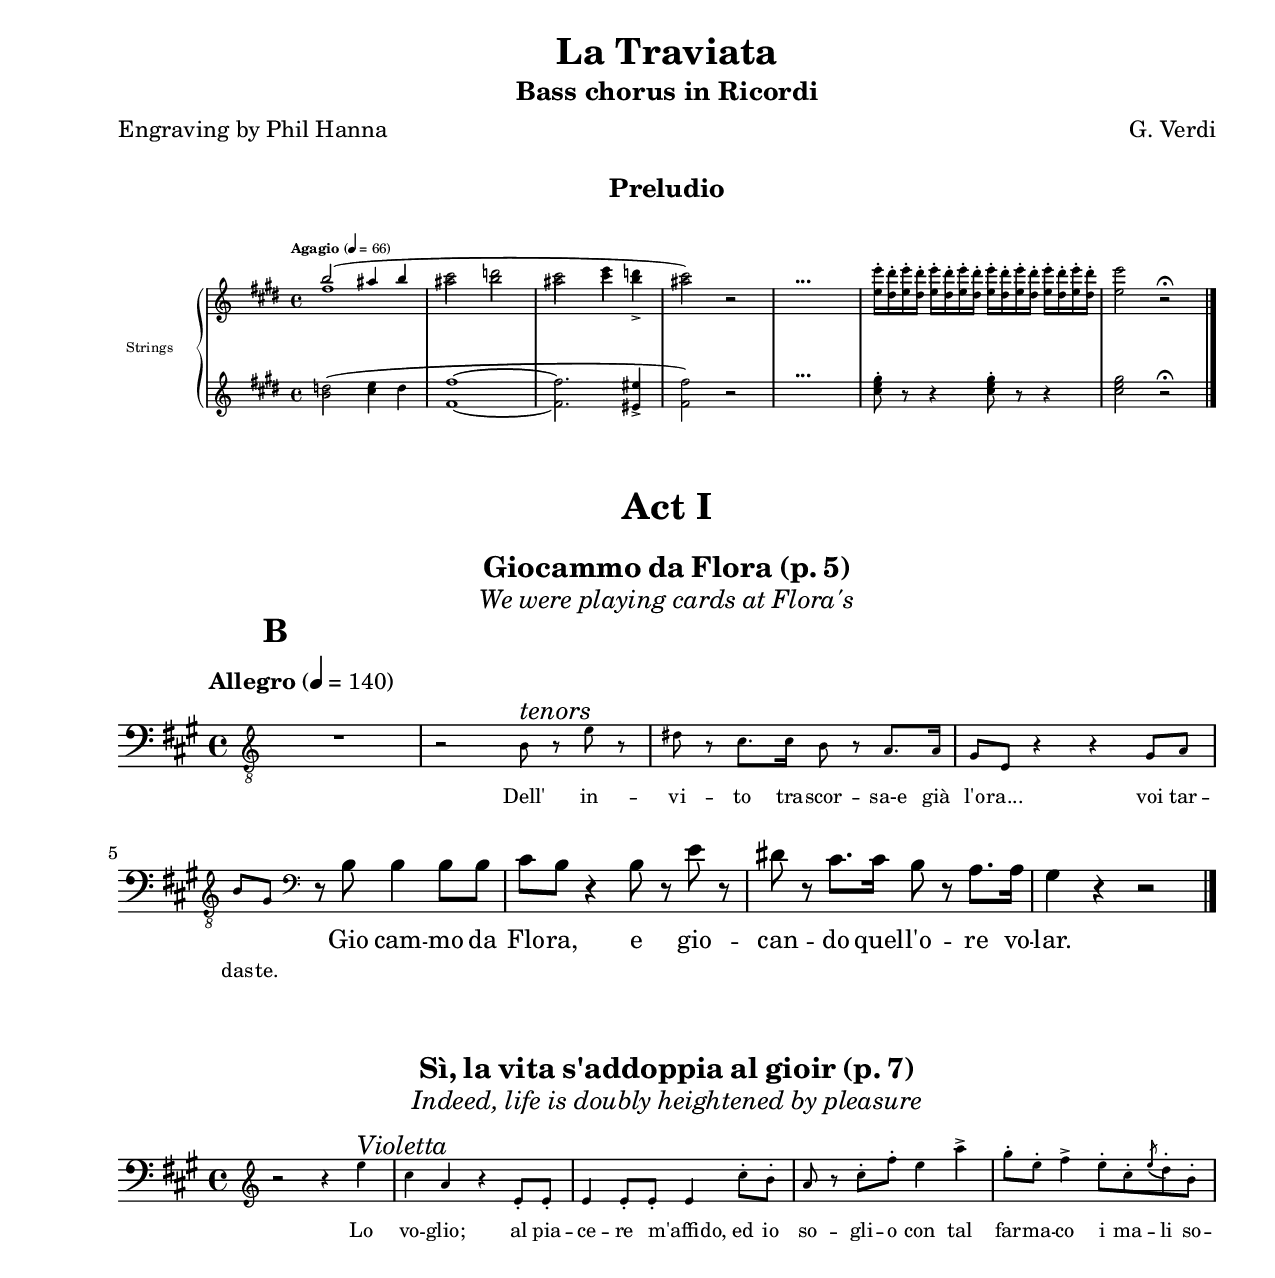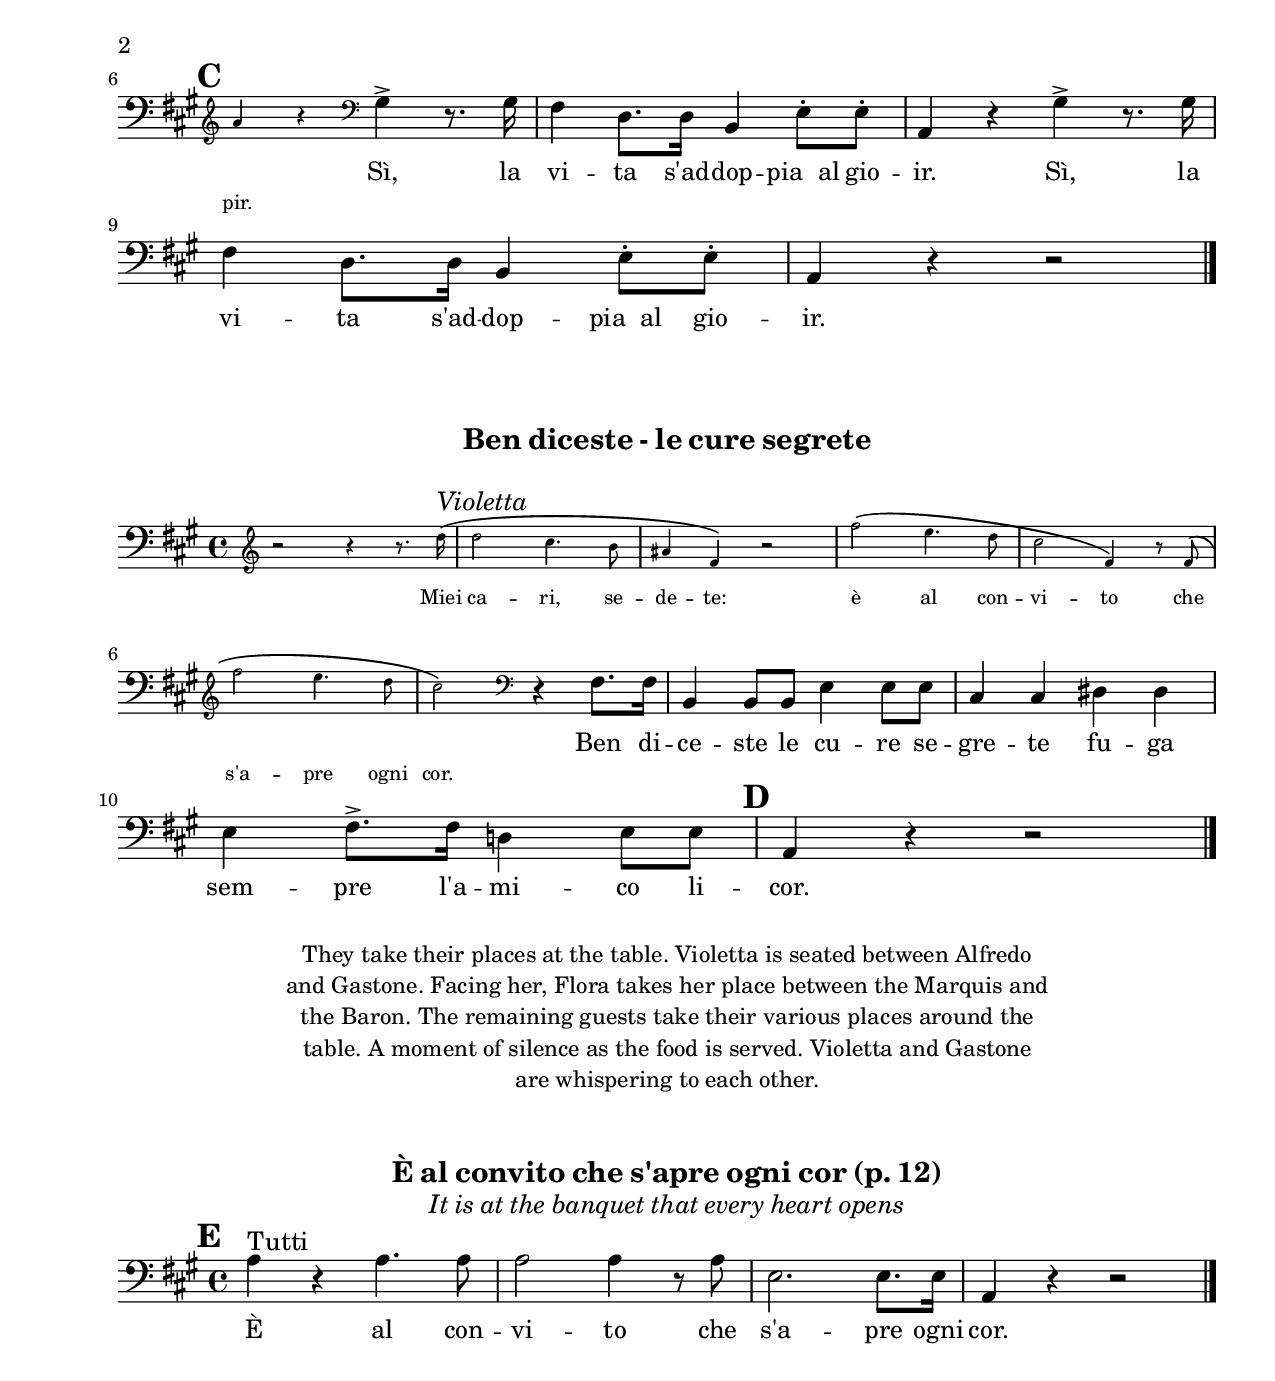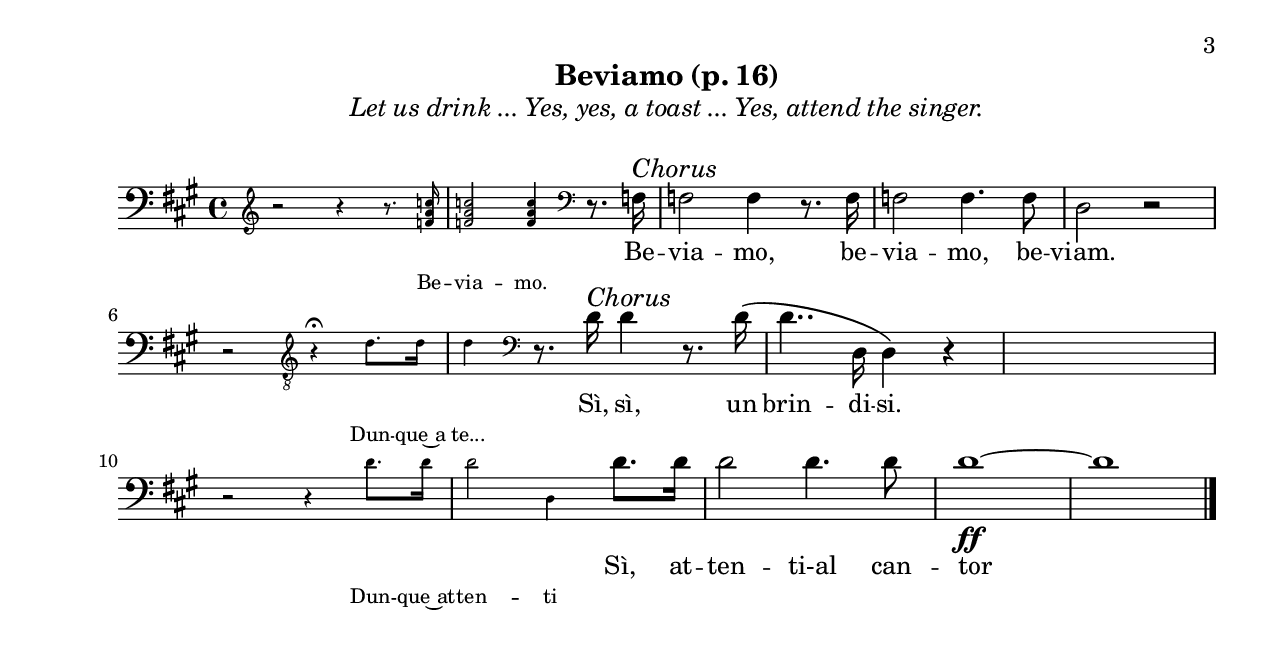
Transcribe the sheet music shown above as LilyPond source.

\version "2.22.1"

#(ly:set-option 'midi-extension "mid")

\header {
  title = "La Traviata"
  subtitle = "Bass chorus in Ricordi"
  composer = "G. Verdi"
  poet = \markup \center-column {
    \line {Engraving by Phil Hanna}
    \vspace #1
    \line { }
  }
}

\paper {
  #(set-paper-size "letter")
  top-margin = 1\cm
  left-margin = 2\cm
  right-margin = 1\cm
  ragged-bottom = ##t
  ragged-last-bottom = ##t
  system-system-spacing.basic-distance = #14
  score-system-spacing =
  #'((basic-distance . 10)
     (minimum-distance . 10)
     (padding . 1)
     (stretchability . 10))
  %system-separator-markup = \slashSeparator
  print-page-number = ##t  
  
}

globals = {
  \compressEmptyMeasures
  \override MultiMeasureRest.expand-limit = #2
  \override Score.MetronomeMark.padding = #3
  \set Score.markFormatter = #format-mark-box-numbers
  \override Score.RehearsalMark.font-size = #3 
  \override Beam.breakable = ##t
}

morebars = {
  s1 ^\markup {
    \fontsize #3 \bold {...}
  }

}

\markup {
  \fill-line {
    \center-column {
      \line {\large \bold  {Preludio}}
      \vspace #1
      \line { }
    }
  }
}

\score {  
  \new PianoStaff \with { instrumentName = "Strings" }
  <<
    \new Staff {
      \globals
      \key e \major
      \time 4/4
      \clef treble
      <<
        \new Voice \relative c''' {
          \voiceOne
          \tempo Agagio 4=66
          b2 ( ais4 b
          \oneVoice
          cis2 d2
          cis2 e4 d4
          cis2 ) 
          r2
          \morebars
          \repeat unfold 8 {
            <e, e'>16-. <dis dis'>-.
          } 
          <e e'>2 r2 \fermata
          \bar "|."
        }
        \new Voice \relative c'' {
          \voiceTwo
          fis1
          ais2 b2
          ais2 cis4 b->
          ais2 s2
          s1         
        }
      >>
    }
    \new Staff {
      \globals
      \key e \major
      \time 4/4
      \clef bass
      \new Voice \relative c'' {
        \clef treble
        <b d>2 ( <cis e>4 d
        <fis, fis'>1 ~
        q2. <eis eis'>4->
        <fis fis'>2 ) r2
        \morebars
        <cis' e gis>8-. r r4 q8-. r r4
        q2 r2 \fermata
      }
    }
  >>
  \layout {
    %indent = 0
    #(layout-set-staff-size 12)
  }
}


\markup {
  \fill-line {
    \center-column {
      \line { \fontsize #4 \bold "Act I" }
      \vspace #1
      \line { }
    }
  }
}

\markup {
  \fill-line {
    \center-column {
      \line {
        \fontsize #2 \bold {Giocammo da Flora (p. 5)}
      }
      \line {
        \fontsize #1 \italic {We were playing cards at Flora's}
      }
    }
  }
}

\score {
  \new Staff = bassStaff {
    \clef bass
    \key a \major
    \time 4/4
    <<
      \new Voice = "bassVoice" {
        \globals
        <<
          \relative c' {
            s1*4/4			|
            s1*4/4 * 3			|
            s4 r8 b b4 b8 b8		|
            cis8 b r4 b8 r e r		|
            dis8 r cis8. cis16 b8 r a8. a16 |
            gis4 r r2			\bar "|."
          }
          \new CueVoice = "cueVoice" \relative c' {
            \cueClef "treble_8"
            \tempo "Allegro" 4=140
            \once \override Score.RehearsalMark.X-offset = #14
            \once \override Score.RehearsalMark.Y-offset = #10
            \mark 2
            R1*4/4			|
            r2
            b8 ^\markup \italic \large "tenors" r e r	|
            dis8 r cis8. cis16 b8 r a8. a16	|
            gis8 e r4 r gis8 a		|
            \break
            b8 gis \cueClefUnset s4 s2	|
          }
        >>
      }
      \new Lyrics \lyricsto "bassVoice" {
        \lyricmode {
          \set fontSize = #0
          Gio cam -- mo da Flo -- ra,
          e gio -- can -- do quel -- l'o -- re vo -- lar.
        }
      }
      \new Lyrics \lyricsto "cueVoice" {
        \lyricmode {
          \set fontSize = #-2
          Dell' in -- vi -- to tra -- scor -- sa-e già l'o -- ra...
          voi tar -- das -- te.
        }
      }
    >>
  }
  \layout {
    indent = 0
  }
}

\markup {
  \fill-line {
    \center-column {
      \vspace #2
      \line {
        \fontsize #2  \bold { Sì, la vita s'addoppia al gioir (p. 7)}
      }
      \line {
        \fontsize #1 \italic { Indeed, life is doubly heightened by pleasure } 
      }
      \vspace #0.5
      \line { }
    }
  }
}

\score {
  \new Staff = bassStaff {
    \clef bass
    \key a \major
    \time 4/4
    <<
      \new Voice = "bassVoice" \relative c' {
        \globals
        <<
          {
            s1*4/4*5
            s2 gis4-> r8. gis16		|
            fis4 d8. d16 b4 e8-. e-.	|
          }
          \new CueVoice = "cueVoice" \relative c'' {
            \cueClef treble
            r2 r4 e ^\markup \italic \large "Violetta"			|
            cis4 a r e8-. e-.		|
            e4 e8-. e-. e4 cis'8-. b-.	|
            a8 r cis-. fis-. e4 a->	|
            gis8-. e-. fis4-> e8-. cis-. \acciaccatura { e8 } d-. b-. |
            \break \mark 3 a4 r \cueClefUnset s2	|
          }
        >>
        a,4 r gis'-> r8. gis16		|
        \break fis4 d8. d16 b4 e8-. e-.	|
        a,4 r r2				\bar "|."
      }
      \new Lyrics \lyricsto "bassVoice" {
        \lyricmode {
          \set fontSize = #0
          Sì, la vi -- ta s'ad -- dop -- pia__al gio -- ir.
          Sì, la vi -- ta s'ad -- dop -- pia__al gio -- ir.
        }
      }
      \new Lyrics \lyricsto "cueVoice" {
        \lyricmode {
          \set fontSize = #-2
          Lo vo -- glio;
          al pia -- ce -- re m'affido, _ ed io so -- gli -- o
          con tal far -- ma -- co i ma -- li so -- pir.
        }
      }
    >>
  }
  \layout {
    indent = 0
  }
}

\markup {
  \fill-line {
    \center-column {
      \vspace #2
      \line {
        \fontsize #2 \bold { Ben diceste - le cure segrete }
      }

      \vspace #1
      \line { }
    }
  }
}

\score {
  \new Staff = bassStaff {
    \clef bass
    \key a \major
    \time 4/4
    <<
      \new Voice = "bassVoice" \relative c {
        \globals
        <<
          {
            s1*4/4*6			|
            s2 r4 fis8. fis16		|
            b,4 b8 b8 e4 e8 e8		|
            cis4 cis dis dis		|
            \break
            e4 fis8.-> fis16 d!4 e8 e8	|
            \mark 4
            a,4 r r2			|
            \bar "|."
          }
          \new CueVoice = "cueVoice" \relative c'' {
            \cueClef treble
            r2 r4 r8. d16 \( ^\markup \italic \large "Violetta" |
            d2 cis4. b8			|
            ais4 fis \) r2		|
            fis'2 \( e4. d8		|
            cis2 fis,4 \) r8 fis \(	|
            \break
            fis'2 e4. d8			|
            cis2 \) \cueClefUnset s2	|
          }
        >>
      }
      \new Lyrics \lyricsto "bassVoice" {
        \lyricmode {
          \set fontSize = #0
          Ben di -- ce -- ste le cu -- re se -- gre -- te
          fu -- ga sem -- pre l'a -- mi -- co li -- cor.
          È al con -- vi -- to che s'a -- pre ogni cor.
        }
      }
      \new Lyrics \lyricsto "cueVoice" {
        \lyricmode {
          \set fontSize = #-2
          Miei ca -- ri, se -- de -- te:
          è al con -- vi -- to che s'a -- pre ogni cor.
        }
      }
    >>
  }
  \layout {
    indent = 0
  }
}

\markup {
  \fill-line {
    \center-column {
      \line {They take their places at the table.  Violetta is seated between Alfredo}
      \line {and Gastone.  Facing her, Flora takes her place between the Marquis and}
      \line {the Baron. The remaining guests take their various places around the}
      \line {table.  A moment of silence as the food is served.  Violetta and Gastone}
      \line {are whispering to each other. }
      \vspace #2
      \line \fontsize #2 \bold { È al convito che s'apre ogni cor (p. 12)}
      \line \fontsize #1 \italic { It is at the banquet that every heart opens }    
    }
  }
}

\paper {
  ragged-right = ##f
}

\score {
  \new Staff = bassStaff {
    \clef bass
    \key a \major
    \time 4/4
    <<
      \new Voice = "bassVoice" \relative c {
        \globals
        {
          \mark 5
          \break
          a'4 ^\markup \larger Tutti r a4. a8			|
          a2 a4 r8 a8			|
          e2. e8. e16			|
          a,4 r r2			\bar "|."
          \pageBreak
        }
      }
      \new Lyrics \lyricsto "bassVoice" {
        \lyricmode {
          \set fontSize = #0
          È al con -- vi -- to che s'a -- pre ogni cor.
        }
      }
    >>
  }
  \layout {
    indent = 0
  }
}



\markup {
  \fill-line {
    \center-column {
      \line \fontsize #2 \bold { Beviamo (p. 16) }
      \line \fontsize #1 \italic { Let us drink ... Yes, yes, a toast ... Yes, attend the singer.}  
      \vspace #1
      \line { }
    }
  }
}
\score {
  \new Staff = bassStaff {
    \clef bass
    \key a \major
    \time 4/4
    <<
      \new Voice = "bassVoice" \relative c {
        \globals
        {
          s1					| %1
          s2 s4 r8. f!16
          ^\markup \italic \large "Chorus"	| %2
          f!2 f4 r8. f16				| %3
          f!2 f4. f8				| %4
          d2 r2 \break				| %5
          s1					| %6
          s4 r8. d'16 ^\markup \italic \large "Chorus"
          d4 r8. d16	\(			| %7
          d4.. d,16 d4 \) r4			| %8
          s1*2					| %9-10
          s2 s4 d'8. d16				| %11
          d2 d4. d8				| %12
          d1 \ff ~				| %13
          d1					| %14
          \bar "|."
        }          
      }
      \new Lyrics \lyricsto "bassVoice" {
        \lyricmode {
          \set fontSize = #0
          Be -- via -- mo, be -- via -- mo, be -- viam.
          Sì, sì, un brin -- di -- si.
          Sì, at -- ten -- ti-al can -- tor
        }
      }
      \new CueVoice = "cueVoiceOne" \relative c' {
        \cueClef treble
        r2 r4 r8. <f a c>16			| %1
        q2 q4 \cueClefUnset s4			| %2
        s1*3					| %3-6
        r2 \cueClef "treble_8" r4 \fermata d8. d16| %7
        d4 \cueClefUnset s2.			| %8
        s1 * 2					| %9-10
        r2 r4 d8. d16				| %11
        d2 d,4 s4				| %12
        
      }
      \new Lyrics \lyricsto "cueVoiceOne" {
        \lyricmode {
          \set fontSize = #-2
          Be -- via -- mo.
          Dun -- que~a te...
          Dun -- que~at -- ten -- ti
        }
      }
    >>
  }
  \layout {
    indent = 0
  }
}

